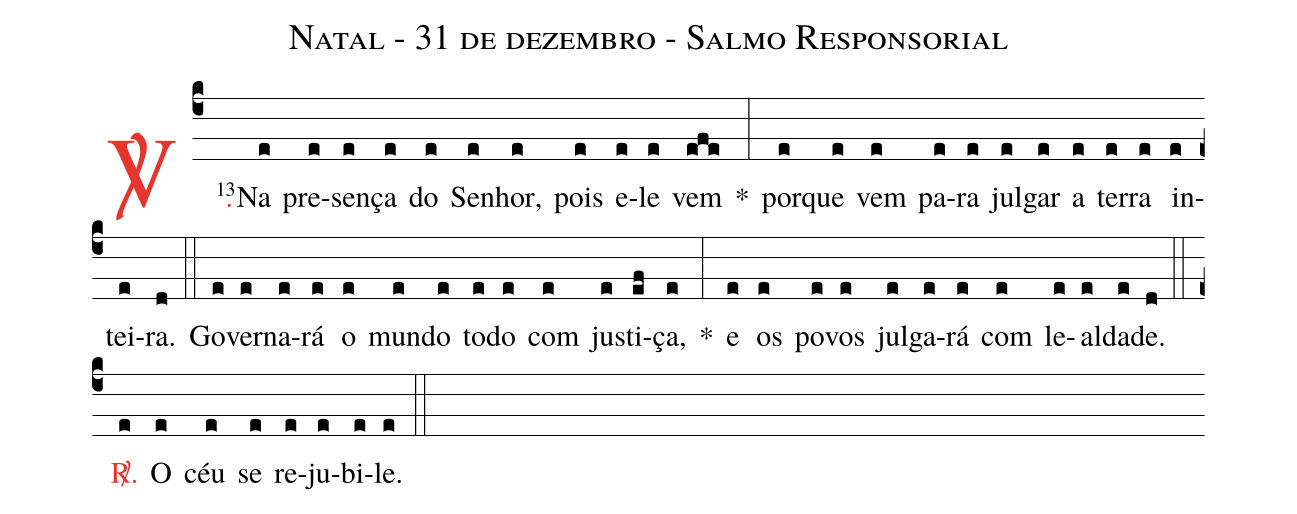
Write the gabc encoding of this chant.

name: Natal - 31 de dezembro - Salmo Responsorial;
%%
(c4)

<c><sp>V/</sp>.</c>() <v>\VSup{13}</v>Na(e) pre(e)sen(e)ça(e) do(e) Se(e)nhor,(e) pois(e) e(e)le(e) vem(efe) *(:)
por(e)que(e) vem(e) pa(e)ra(e) jul(e)gar(e) a(e) ter(e)ra(e) in(e)tei(e)ra.(d)

(::)

Go(e)ver(e)na(e)rá(e) o(e) mun(e)do(e) to(e)do(e) com(e) jus(e)ti(ef)ça,(e) *(:)
e(e) os(e) po(e)vos(e) jul(e)ga(e)rá(e) com(e) le(e)al(e)da(e)de.(d)

(::)

<c><sp>R/</sp>.</c>(e) O(e) céu(e) se(e) re(e)ju(e)bi(e)le.(e)

(::)
